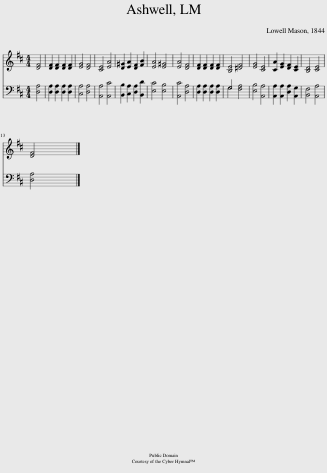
X:1
%%score 1 ( 2 3 )
L:1/8
M:4/4
I:linebreak $
K:D
V:1 treble
V:2 bass
V:3 bass
V:1
 [DF]4 | [DF]2 [DF]2 [DF]2 [DF]2 | [EG]4 [DF]4 | [CE]4 [EA]4 | [D^G]2 [EA]2 [DF]2 [FB]2 | %5
 [EA]4 [E^G]4 | [EA]4 [DF]4 | [DF]2 [DF]2 [DF]2 [DF]2 | [B,E]4 [^DF]4 | [EG]4 [CE]4 | %10
 [CA]2 [EG]2 [DF]2 [CE]2 | [B,D]4 [CE]4 |$ [DF]4 |] %13
V:2
 [D,A,]4 | [D,A,]2 [D,A,]2 [D,A,]2 [D,A,]2 | [C,A,]4 [D,A,]4 | [A,,A,]4 [A,,C]4 | [B,,B,]2 [C,A,]2 [D,A,]2 [B,,D]2 | %5
 [E,C]4 [E,B,]4 | [A,,C]4 [D,A,]4 | [D,A,]2 [D,A,]2 [D,A,]2 [D,A,]2 | G,4 [F,A,]4 | [E,B,]4 [A,,A,]4 | %10
 [A,,A,]2 [A,,A,]2 [D,A,]2 [A,,G,]2 | [B,,F,]4 [A,,A,]4 |$ [D,A,]4 |] %13
V:3
 x4 | x8 | x8 | x8 | x8 | %5
 x8 | x8 | x8 | G,4 x4 | x8 | %10
 x8 | x8 |$ x4 |] %13
